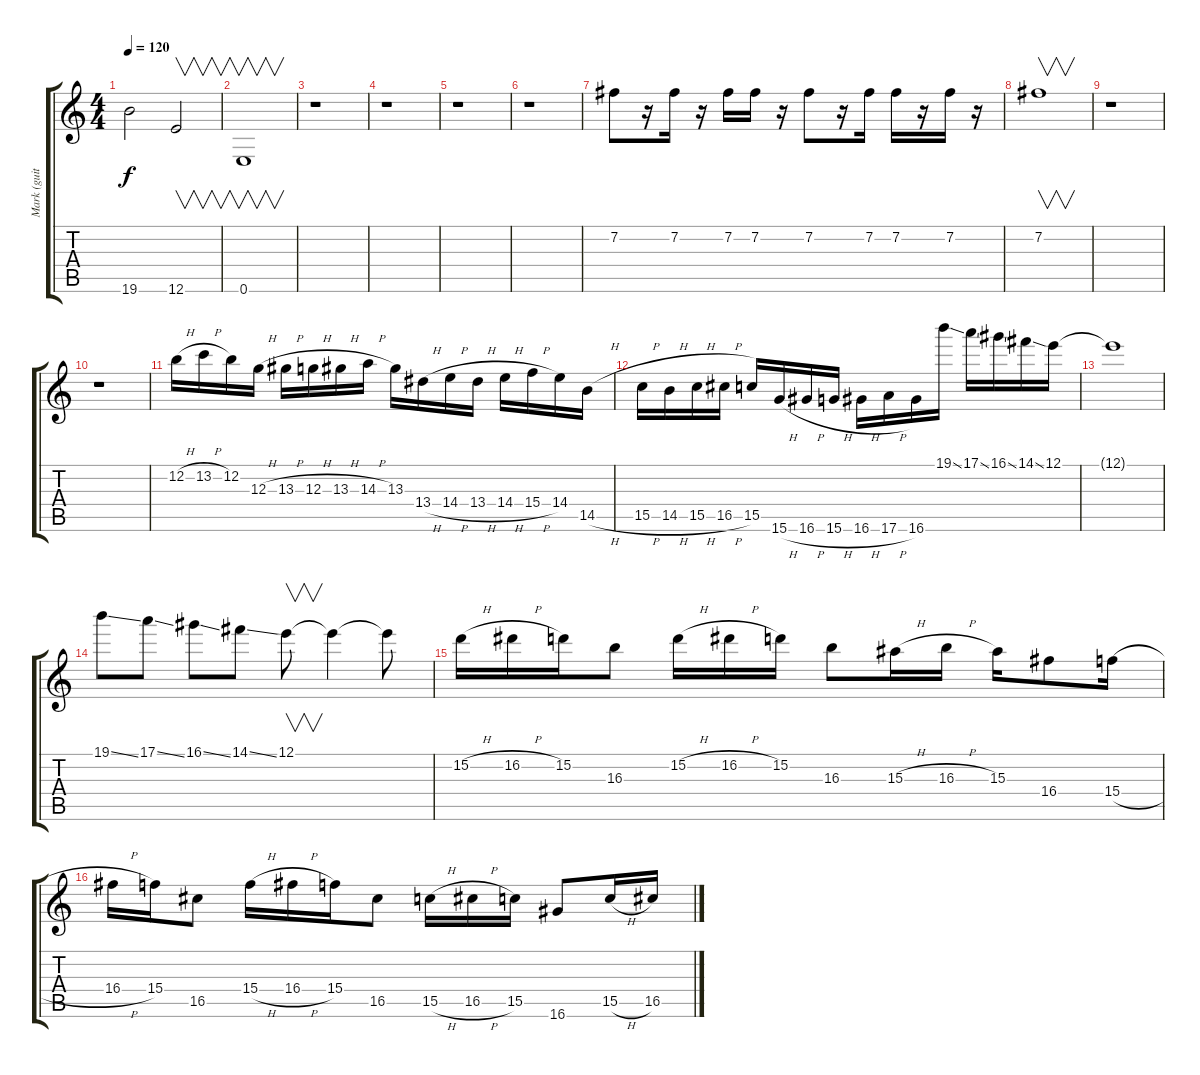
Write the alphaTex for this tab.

\track ("Mark (guitar)" "Mark (guit") {instrument overdrivenguitar}
\staff {score tabs}
\tuning (E4 B3 G3 D3 A2 E2) {hide}
\ts (4 4)
\tempo 120
\clef g2
\ks c
19.6.2{dy f} 12.6.2{v} |
0.6.1{v} |
r.1 |
r.1 |
r.1 |
r.1 |
7.2.8 r.16 7.2.16 r.16 7.2.16 7.2.16 r.16 7.2.8 r.16 7.2.16 7.2.16 r.16 7.2.16 r.16 |
7.2.1{v} |
r.1 |
r.1 |
12.2{h}.16 13.2{h}.16 12.2.16 12.3{h}.16 13.3{h}.16 12.3{h}.16 13.3{h}.16 14.3{h}.16 13.3.16 13.4{h}.16 14.4{h}.16 13.4{h}.16 14.4{h}.16 15.4{h}.16 14.4.16 14.5{h}.16 |
15.5{h}.16 14.5{h}.16 15.5{h}.16 16.5{h}.16 15.5.16 15.6{h}.16 16.6{h}.16 15.6{h}.16 16.6{h}.16 17.6{h}.16 16.6.16 19.1{ss}.16 17.1{ss}.16 16.1{ss}.16 14.1{ss}.16 12.1.16 |
12.1{t}.1 |
19.1{ss}.8 17.1{ss}.8 16.1{ss}.8 14.1{ss}.8 12.1.8{v} 12.1{t}.4 12.1{t}.8 |
15.2{h}.16 16.2{h}.16 15.2.16 16.3.8 15.2{h}.16 16.2{h}.16 15.2.16 16.3.8 15.3{h}.16 16.3{h}.16 15.3.16 16.4.8 15.4{h}.16 |
16.4{h}.16 15.4.16 16.5.8 15.4{h}.16 16.4{h}.16 15.4.16 16.5.8 15.5{h}.16 16.5{h}.16 15.5.16 16.6.8 15.5{h}.16 16.5{h}.16
